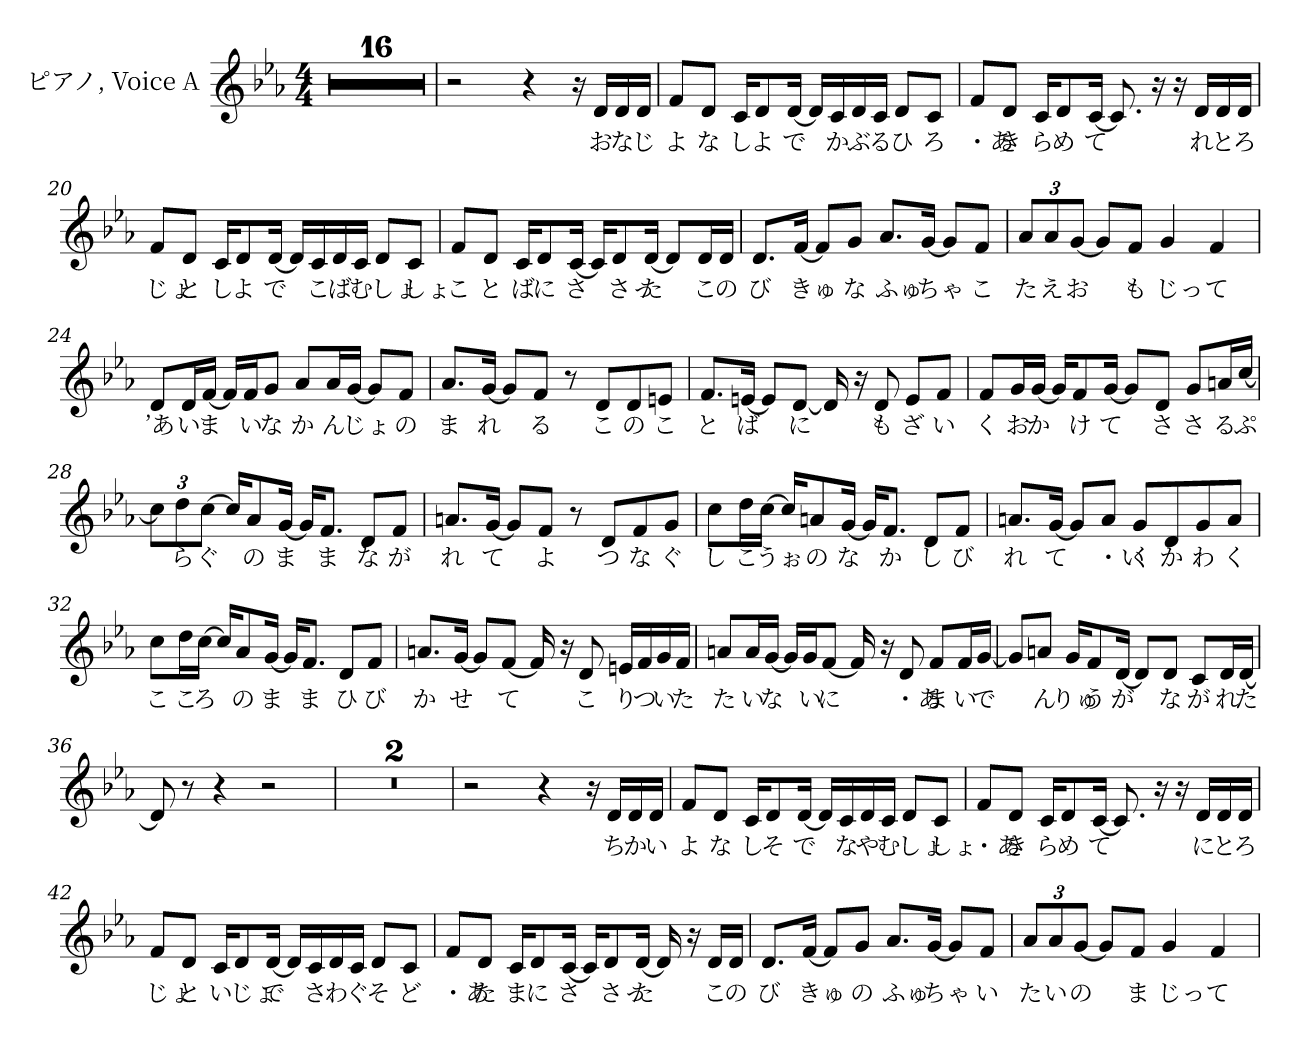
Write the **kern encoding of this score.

**kern	**text
*part1	*part1
*staff1	*staff1
*I"ピアノ, Voice A	*
*clefG2	*
*k[b-e-a-]	*
*M4/4	*
*MM130	*
=1	=1
1r	.
=2	=2
1r	.
=3	=3
1r	.
=4	=4
1r	.
=5	=5
1r	.
=6	=6
1r	.
=7	=7
1r	.
=8	=8
1r	.
=9	=9
1r	.
=10	=10
1r	.
=11	=11
1r	.
=12	=12
1r	.
=13	=13
1r	.
=14	=14
1r	.
=15	=15
1r	.
=16	=16
1r	.
!!LO:LB:g=z
=17	=17
2r	.
4r	.
16r	.
!	!LO:LY:b
16d/LL	お
!	!LO:LY:b
16d/	な
!	!LO:LY:b
16d/JJ	じ
=18	=18
!	!LO:LY:b
8f/L	よ
!	!LO:LY:b
8d/J	な
!	!LO:LY:b
16c/KL	し
!	!LO:LY:b
8d/	よ
!	!LO:LY:b
[16d/Jk	で
16d/LL]	.
!	!LO:LY:b
16c/	か
!	!LO:LY:b
16d/	ぶ
!	!LO:LY:b
16c/JJ	る
!	!LO:LY:b
8d/L	ひ
!	!LO:LY:b
8c/J	ろ
=19	=19
!	!LO:LY:b
8f/L	・あ
!	!LO:LY:b
8d/J	き
!	!LO:LY:b
16c/KL	ら
!	!LO:LY:b
8d/	め
!	!LO:LY:b
[16c/Jk	て
8.c/]	.
16r	.
16r	.
!	!LO:LY:b
16d/LL	れ
!	!LO:LY:b
16d/	と
!	!LO:LY:b
16d/JJ	ろ
=20	=20
!	!LO:LY:b
8f/L	じょ
!	!LO:LY:b
8d/J	と
!	!LO:LY:b
16c/KL	し
!	!LO:LY:b
8d/	よ
!	!LO:LY:b
[16d/Jk	で
16d/LL]	.
!	!LO:LY:b
16c/	こ
!	!LO:LY:b
16d/	ば
!	!LO:LY:b
16c/JJ	む
!	!LO:LY:b
8d/L	しょ
!	!LO:LY:b
8c/J	しょ
!!LO:LB:g=z
=21	=21
!	!LO:LY:b
8f/L	こ
!	!LO:LY:b
8d/J	と
!	!LO:LY:b
16c/KL	ば
!	!LO:LY:b
8d/	に
!	!LO:LY:b
[16c/Jk	さ
16c/KL]	.
!	!LO:LY:b
8d/	さっ
!	!LO:LY:b
[16d/Jk	た
8d/L]	.
!	!LO:LY:b
16d/L	こ
!	!LO:LY:b
16d/JJ	の
=22	=22
!	!LO:LY:b
8.d/L	び
!	!LO:LY:b
[16f/Jk	きゅ
8f/L]	.
!	!LO:LY:b
8g/J	な
!	!LO:LY:b
8.a-/L	ふゅ
!	!LO:LY:b
[16g/Jk	ちゃ
8g/L]	.
!	!LO:LY:b
8f/J	こ
=23	=23
*Xbrackettup	*
!	!LO:LY:b
12a-/L	た
!	!LO:LY:b
12a-/	え
!	!LO:LY:b
[12g/J	お
8g/L]	.
!	!LO:LY:b
8f/J	も
!	!LO:LY:b
4g/	じっ
!	!LO:LY:b
4f/	て
=24	=24
!	!LO:LY:b
8d/L	’あ
!	!LO:LY:b
16d/L	い
!	!LO:LY:b
[16f/JJ	ま
16f/LL]	.
!	!LO:LY:b
16f/J	い
!	!LO:LY:b
8g/J	な
!	!LO:LY:b
8a-/L	か
!	!LO:LY:b
16a-/L	ん
!	!LO:LY:b
[16g/JJ	じょ
8g/L]	.
!	!LO:LY:b
8f/J	の
!!LO:LB:g=z
=25	=25
!	!LO:LY:b
8.a-/L	ま
!	!LO:LY:b
[16g/Jk	れ
8g/L]	.
!	!LO:LY:b
8f/J	る
8r	.
!	!LO:LY:b
8d/L	こ
!	!LO:LY:b
8d/	の
!	!LO:LY:b
8en/J	こ
=26	=26
!	!LO:LY:b
8.f/L	と
!	!LO:LY:b
[16en/Jk	ば
8e/L]	.
!	!LO:LY:b
[8d/J	に
16d/]	.
16r	.
!	!LO:LY:b
8d/	も
!	!LO:LY:b
8e/L	ざ
!	!LO:LY:b
8f/J	い
=27	=27
!	!LO:LY:b
8f/L	く
!	!LO:LY:b
16g/L	お
!	!LO:LY:b
[16g/JJ	か
16g/KL]	.
!	!LO:LY:b
8f/	け
!	!LO:LY:b
[16g/Jk	て
8g/L]	.
!	!LO:LY:b
8d/J	さ
!	!LO:LY:b
8g/L	さ
!	!LO:LY:b
16an/L	る
!	!LO:LY:b
[16cc/JJ	ぷ
=28	=28
12cc\L]	.
!	!LO:LY:b
12dd\	ら
!	!LO:LY:b
[12cc\J	ぐ
16cc/KL]	.
!	!LO:LY:b
8a-/	の
!	!LO:LY:b
[16g/Jk	ま
16g/KL]	.
!	!LO:LY:b
8.f/J	ま
!	!LO:LY:b
8d/L	な
!	!LO:LY:b
8f/J	が
!!LO:LB:g=z
=29	=29
!	!LO:LY:b
8.an/L	れ
!	!LO:LY:b
[16g/Jk	て
8g/L]	.
!	!LO:LY:b
8f/J	よ
8r	.
!	!LO:LY:b
8d/L	つ
!	!LO:LY:b
8f/	な
!	!LO:LY:b
8g/J	ぐ
=30	=30
!	!LO:LY:b
8cc\L	し
!	!LO:LY:b
16dd\L	こ
!	!LO:LY:b
[16cc\JJ	うぉ
16cc/KL]	.
!	!LO:LY:b
8an/	の
!	!LO:LY:b
[16g/Jk	な
16g/KL]	.
!	!LO:LY:b
8.f/J	か
!	!LO:LY:b
8d/L	し
!	!LO:LY:b
8f/J	び
=31	=31
!	!LO:LY:b
8.an/L	れ
!	!LO:LY:b
[16g/Jk	て
8g/L]	.
!	!LO:LY:b
8a/J	・い
!	!LO:LY:b
8g/L	く
!	!LO:LY:b
8d/	か
!	!LO:LY:b
8g/	わ
!	!LO:LY:b
8a/J	く
=32	=32
!	!LO:LY:b
8cc\L	こ
!	!LO:LY:b
16dd\L	こ
!	!LO:LY:b
[16cc\JJ	ろ
16cc/KL]	.
!	!LO:LY:b
8a-/	の
!	!LO:LY:b
[16g/Jk	ま
16g/KL]	.
!	!LO:LY:b
8.f/J	ま
!	!LO:LY:b
8d/L	ひ
!	!LO:LY:b
8f/J	び
!!LO:LB:g=z
=33	=33
!	!LO:LY:b
8.an/L	か
!	!LO:LY:b
[16g/Jk	せ
8g/L]	.
!	!LO:LY:b
[8f/J	て
16f/]	.
16r	.
!	!LO:LY:b
8d/	こ
!	!LO:LY:b
16en/LL	り
!	!LO:LY:b
16f/	つ
!	!LO:LY:b
16g/	い
!	!LO:LY:b
16f/JJ	た
=34	=34
!	!LO:LY:b
8an/L	た
!	!LO:LY:b
16a/L	い
!	!LO:LY:b
[16g/JJ	な
16g/LL]	.
!	!LO:LY:b
16g/J	い
!	!LO:LY:b
[8f/J	に
16f/]	.
16r	.
!	!LO:LY:b
8d/	・あ
!	!LO:LY:b
8f/L	ま
!	!LO:LY:b
16f/L	い
!	!LO:LY:b
[16g/JJ	で
=35	=35
8g/L]	.
!	!LO:LY:b
8an/J	ん
!	!LO:LY:b
16g/KL	りゅ
!	!LO:LY:b
8f/	う
!	!LO:LY:b
[16d/Jk	が
8d/L]	.
!	!LO:LY:b
8d/J	な
!	!LO:LY:b
8c/L	が
!	!LO:LY:b
16d/L	れ
!	!LO:LY:b
[16d/JJ	た
=36	=36
8d/]	.
8r	.
4r	.
2r	.
!!LO:LB:g=z
=37	=37
1r	.
=38	=38
1r	.
=39	=39
2r	.
4r	.
16r	.
!	!LO:LY:b
16d/LL	ち
!	!LO:LY:b
16d/	か
!	!LO:LY:b
16d/JJ	い
=40	=40
!	!LO:LY:b
8f/L	よ
!	!LO:LY:b
8d/J	な
!	!LO:LY:b
16c/KL	し
!	!LO:LY:b
8d/	そ
!	!LO:LY:b
[16d/Jk	で
16d/LL]	.
!	!LO:LY:b
16c/	な
!	!LO:LY:b
16d/	や
!	!LO:LY:b
16c/JJ	む
!	!LO:LY:b
8d/L	しょ
!	!LO:LY:b
8c/J	しょ
=41	=41
!	!LO:LY:b
8f/L	・あ
!	!LO:LY:b
8d/J	き
!	!LO:LY:b
16c/KL	ら
!	!LO:LY:b
8d/	め
!	!LO:LY:b
[16c/Jk	て
8.c/]	.
16r	.
16r	.
!	!LO:LY:b
16d/LL	に
!	!LO:LY:b
16d/	と
!	!LO:LY:b
16d/JJ	ろ
!!LO:LB:g=z
=42	=42
!	!LO:LY:b
8f/L	じょ
!	!LO:LY:b
8d/J	と
!	!LO:LY:b
16c/KL	い
!	!LO:LY:b
8d/	じょ
!	!LO:LY:b
[16d/Jk	で
16d/LL]	.
!	!LO:LY:b
16c/	さ
!	!LO:LY:b
16d/	わ
!	!LO:LY:b
16c/JJ	ぐ
!	!LO:LY:b
8d/L	そ
!	!LO:LY:b
8c/J	ど
=43	=43
!	!LO:LY:b
8f/L	・あ
!	!LO:LY:b
8d/J	た
!	!LO:LY:b
16c/KL	ま
!	!LO:LY:b
8d/	に
!	!LO:LY:b
[16c/Jk	さ
16c/KL]	.
!	!LO:LY:b
8d/	さっ
!	!LO:LY:b
[16d/Jk	た
16d/]	.
16r	.
!	!LO:LY:b
16d/LL	こ
!	!LO:LY:b
16d/JJ	の
=44	=44
!	!LO:LY:b
8.d/L	び
!	!LO:LY:b
[16f/Jk	きゅ
8f/L]	.
!	!LO:LY:b
8g/J	の
!	!LO:LY:b
8.a-/L	ふゅ
!	!LO:LY:b
[16g/Jk	ちゃ
8g/L]	.
!	!LO:LY:b
8f/J	い
!!LO:LB:g=z
=45	=45
!	!LO:LY:b
12a-/L	た
!	!LO:LY:b
12a-/	い
!	!LO:LY:b
[12g/J	の
8g/L]	.
!	!LO:LY:b
8f/J	ま
!	!LO:LY:b
4g/	じっ
!	!LO:LY:b
4f/	て
=	=
*-	*-
